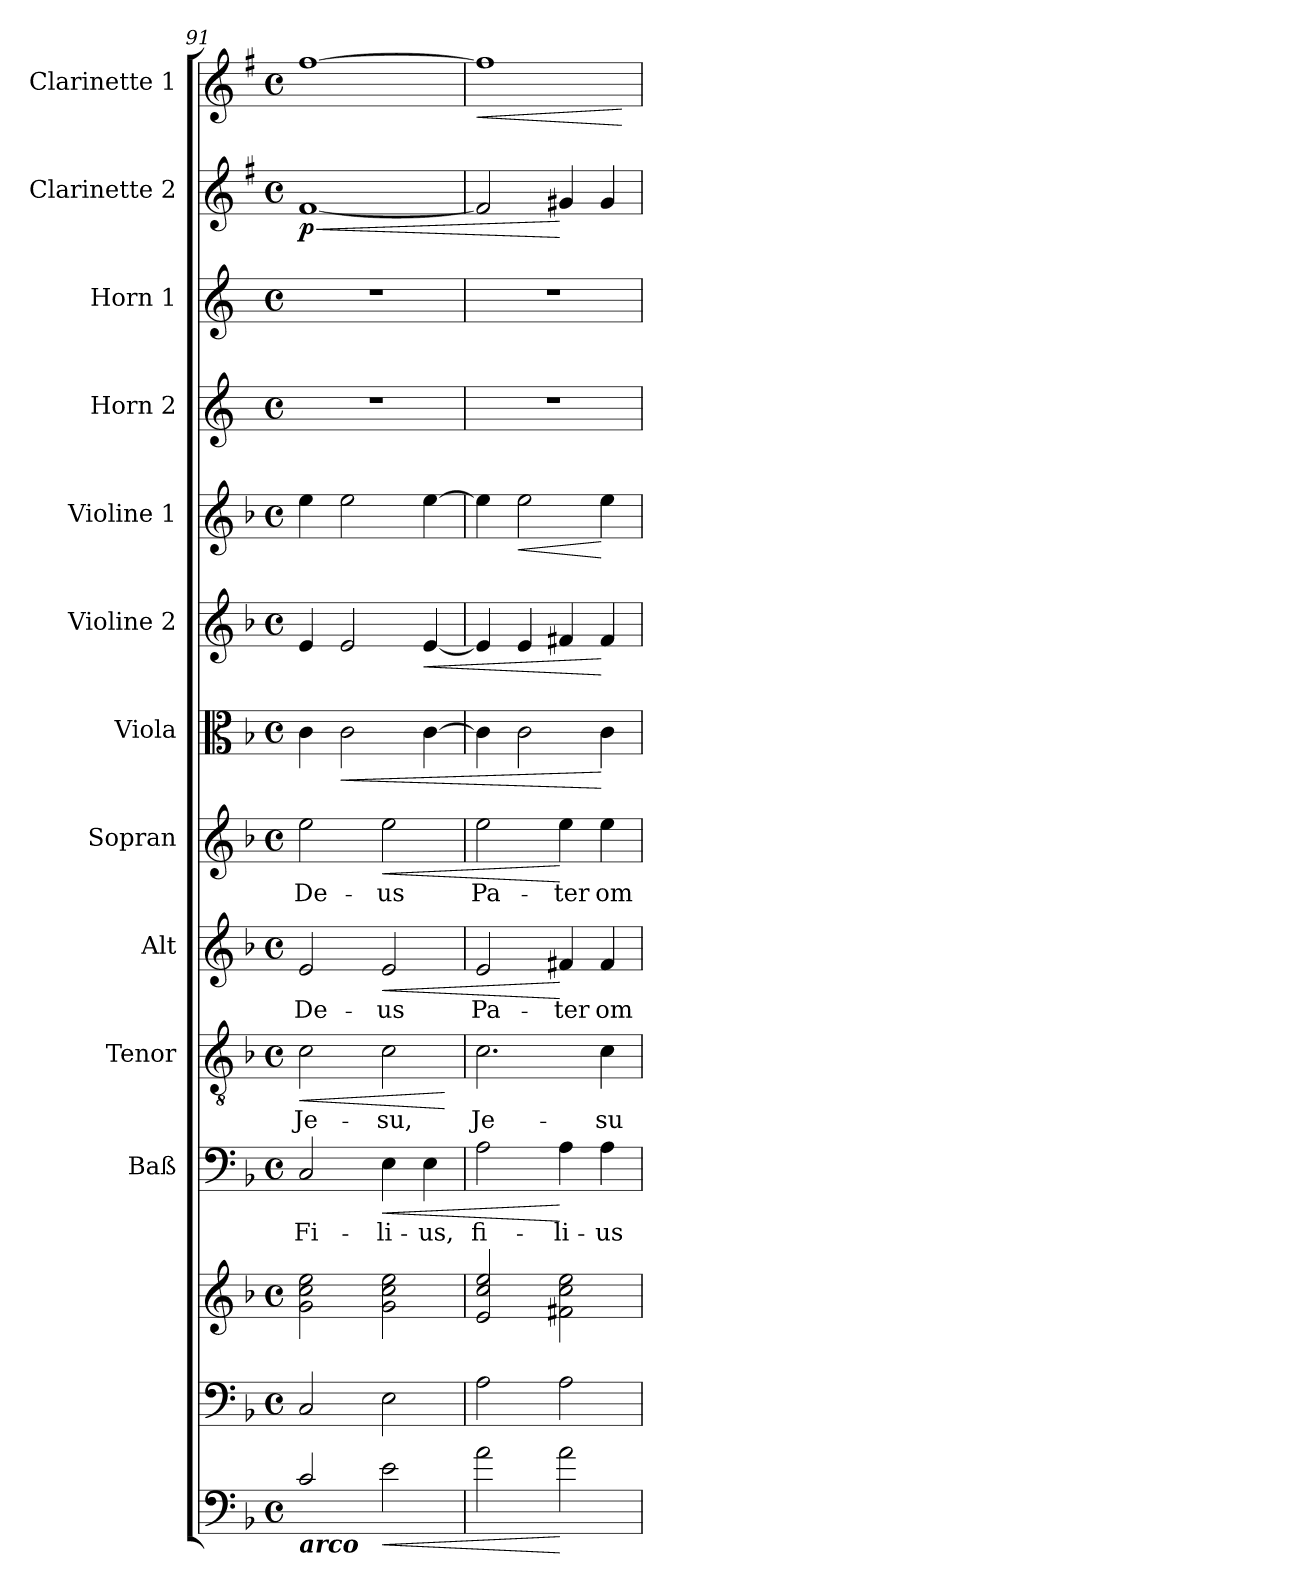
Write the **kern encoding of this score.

**kern	**dynam	**kern	**kern	**kern	**text	**dynam	**kern	**text	**dynam	**kern	**text	**dynam	**kern	**text	**dynam	**kern	**dynam	**kern	**dynam	**kern	**dynam	**kern	**kern	**kern	**dynam	**kern	**dynam
*part13	*part13	*part12	*part12	*part11	*part11	*part11	*part10	*part10	*part10	*part9	*part9	*part9	*part8	*part8	*part8	*part7	*part7	*part6	*part6	*part5	*part5	*part4	*part3	*part2	*part2	*part1	*part1
*staff14	*staff14	*staff13	*staff12	*staff11	*staff11	*staff11	*staff10	*staff10	*staff10	*staff9	*staff9	*staff9	*staff8	*staff8	*staff8	*staff7	*staff7	*staff6	*staff6	*staff5	*staff5	*staff4	*staff3	*staff2	*staff2	*staff1	*staff1
*	*	*	*	*I"Baß	*	*	*I"Tenor	*	*	*I"Alt	*	*	*I"Sopran	*	*	*I"Viola	*	*I"Violine 2	*	*I"Violine 1	*	*I"Horn 2	*I"Horn 1	*I"Clarinette 2	*	*I"Clarinette 1	*
*	*	*	*	*I'Baß	*	*	*I'Ten	*	*	*I'Alt	*	*	*I'Sop	*	*	*I'Vla.	*	*I'Vln. 2	*	*I'Vln. 1	*	*I'Hrn. 2	*I'Hrn. 1	*	*	*	*
*clefF4	*	*clefF4	*clefG2	*clefF4	*	*	*clefGv2	*	*	*clefG2	*	*	*clefG2	*	*	*clefC3	*	*clefG2	*	*clefG2	*	*clefG2	*clefG2	*clefG2	*	*clefG2	*
*ITrd7c12	*	*	*	*	*	*	*	*	*	*	*	*	*	*	*	*	*	*	*	*	*	*ITrd4c7	*ITrd4c7	*ITrd1c2	*	*ITrd1c2	*
*k[b-]	*	*k[b-]	*k[b-]	*k[b-]	*	*	*k[b-]	*	*	*k[b-]	*	*	*k[b-]	*	*	*k[b-]	*	*k[b-]	*	*k[b-]	*	*k[b-]	*k[b-]	*k[b-]	*	*k[b-]	*
*F:	*	*F:	*F:	*F:	*	*	*F:	*	*	*F:	*	*	*F:	*	*	*F:	*	*F:	*	*F:	*	*F:	*F:	*F:	*	*F:	*
*M4/4	*	*M4/4	*M4/4	*M4/4	*	*	*M4/4	*	*	*M4/4	*	*	*M4/4	*	*	*M4/4	*	*M4/4	*	*M4/4	*	*M4/4	*M4/4	*M4/4	*	*M4/4	*
*met(c)	*	*met(c)	*met(c)	*met(c)	*	*	*met(c)	*	*	*met(c)	*	*	*met(c)	*	*	*met(c)	*	*met(c)	*	*met(c)	*	*met(c)	*met(c)	*met(c)	*	*met(c)	*
=91	=91	=91	=91	=91	=91	=91	=91	=91	=91	=91	=91	=91	=91	=91	=91	=91	=91	=91	=91	=91	=91	=91	=91	=91	=91	=91	=91
!LO:TX:b:Bi:t=arco	!	!	!	!	!	!	!	!	!	!	!	!	!	!	!	!	!	!	!	!	!	!	!	!	!	!	!
!	!	!	!	!	!LO:LY:b	!	!	!LO:LY:b	!LO:HP:b	!	!LO:LY:b	!	!	!LO:LY:b	!	!	!	!	!	!	!	!	!	!	!LO:HP:b	!	!
!	!	!	!	!	!	!	!	!	!	!	!	!	!	!	!	!	!	!	!	!	!	!	!	!	!LO:DY:n=1:b	!	!
2C/	.	2C/	2g\ 2cc\ 2ee\	2C/	Fi-	.	2c\	Je-	<	2e/	De-	.	2ee\	De-	.	4c\	.	4e/	.	4ee\	.	1r	1r	[1e	< p	[1ee	.
!	!	!	!	!	!	!	!	!	!	!	!	!	!	!	!	!	!LO:HP:b	!	!	!	!	!	!	!	!	!	!
.	.	.	.	.	.	.	.	.	.	.	.	.	.	.	.	2c\	<	2e/	.	2ee\	.	.	.	.	.	.	.
!	!LO:HP:b	!	!	!	!LO:LY:b	!LO:HP:b	!	!LO:LY:b	!	!	!LO:LY:b	!LO:HP:b	!	!LO:LY:b	!LO:HP:b	!	!	!	!	!	!	!	!	!	!	!	!
2E\	<	2E\	2g\ 2cc\ 2ee\	4E\	-li-	<	2c\	-su,	.	2e/	-us	<	2ee\	-us	<	.	.	.	.	.	.	.	.	.	.	.	.
!	!	!	!	!	!LO:LY:b	!	!	!	!	!	!	!	!	!	!	!	!	!	!LO:HP:b	!	!	!	!	!	!	!	!
.	.	.	.	4E\	-us,	.	.	.	.	.	.	.	.	.	.	[4c\	.	[4e/	<	[4ee\	.	.	.	.	.	.	.
.	.	.	.	.	.	.	.	.	[	.	.	.	.	.	.	.	.	.	.	.	.	.	.	.	.	.	.
=92	=92	=92	=92	=92	=92	=92	=92	=92	=92	=92	=92	=92	=92	=92	=92	=92	=92	=92	=92	=92	=92	=92	=92	=92	=92	=92	=92
!	!	!	!	!	!LO:LY:b	!	!	!LO:LY:b	!	!	!LO:LY:b	!	!	!LO:LY:b	!	!	!	!	!	!	!	!	!	!	!	!	!LO:HP:b
2A\	.	2A\	2e/ 2cc/ 2ee/	2A\	fi-	.	2.c\	Je-	.	2e/	Pa-	.	2ee\	Pa-	.	4c\]	.	4e/]	.	4ee\]	.	1r	1r	2e/]	.	1ee]	<
!	!	!	!	!	!	!	!	!	!	!	!	!	!	!	!	!	!	!	!	!	!LO:HP:b	!	!	!	!	!	!
.	.	.	.	.	.	.	.	.	.	.	.	.	.	.	.	2c\	.	4e/	.	2ee\	<	.	.	.	.	.	.
!	!	!	!	!	!LO:LY:b	!	!	!	!	!	!LO:LY:b	!	!	!LO:LY:b	!	!	!	!	!	!	!	!	!	!	!	!	!
2A\	[	2A\	2f#X\ 2cc\ 2ee\	4A\	-li-	[	.	.	.	4f#X/	-ter	[	4ee\	-ter	[	.	.	4f#X/	.	.	.	.	.	4f#X/	[	.	.
!	!	!	!	!	!LO:LY:b	!	!	!LO:LY:b	!	!	!LO:LY:b	!	!	!LO:LY:b	!	!	!	!	!	!	!	!	!	!	!	!	!
.	.	.	.	4A\	-us	.	4c\	-su	.	4f#/	om-	.	4ee\	om-	.	4c\	[	4f#/	[	4ee\	[	.	.	4f#/	.	.	.
.	.	.	.	.	.	.	.	.	.	.	.	.	.	.	.	.	.	.	.	.	.	.	.	.	.	.	[
=	=	=	=	=	=	=	=	=	=	=	=	=	=	=	=	=	=	=	=	=	=	=	=	=	=	=	=
*-	*-	*-	*-	*-	*-	*-	*-	*-	*-	*-	*-	*-	*-	*-	*-	*-	*-	*-	*-	*-	*-	*-	*-	*-	*-	*-	*-
